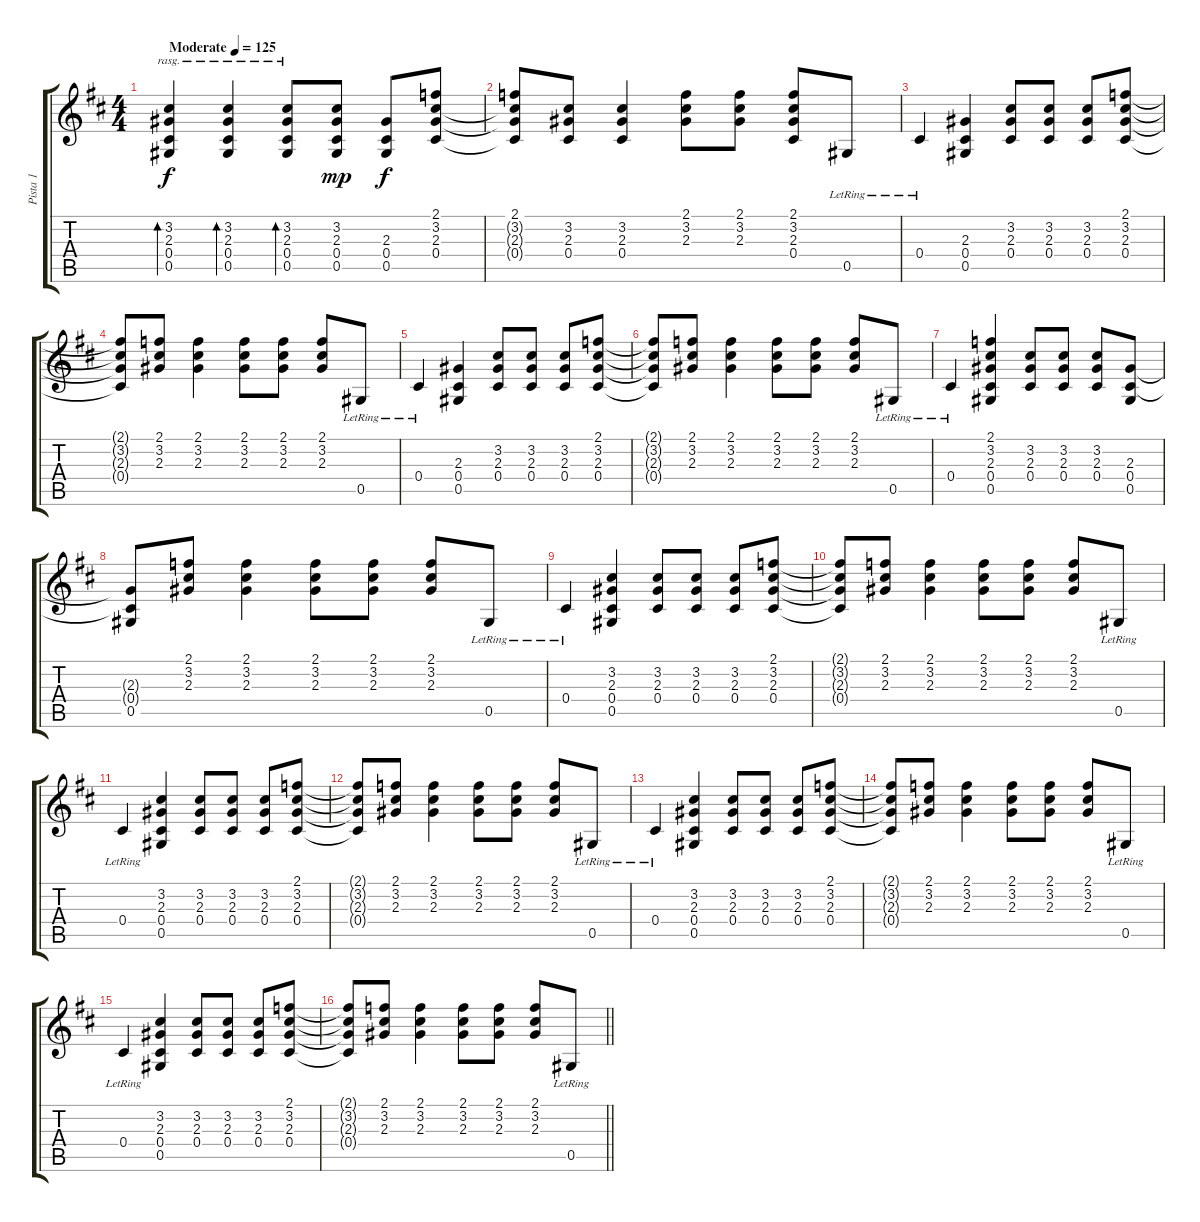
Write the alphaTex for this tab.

\track ("Pista 1" "Pista 1") {instrument acousticguitarsteel}
\staff {score tabs}
\tuning (Eb4 Bb3 Gb3 Db3 Ab2 Eb2) {hide}
\ts (4 4)
\tempo (125 "Moderate")
\clef g2
\ks d
(3.2 2.3 0.4 0.5).4{bd 60 rasg ii dy f instrument acousticguitarsteel} (3.2 2.3 0.4 0.5).4{bd 60 rasg ii} (3.2 2.3 0.4 0.5).8{bd 60 rasg ii} (3.2 2.3 0.4 0.5).8{dy mp} (2.3 0.4 0.5).8{dy f} (2.1 3.2 2.3 0.4).8 |
(2.1 3.2{t} 2.3{t} 0.4{t}).8 (3.2 2.3 0.4).8 (3.2 2.3 0.4).4 (2.1 3.2 2.3).8 (2.1 3.2 2.3).8 (2.1 3.2 2.3 0.4).8 0.5{lr}.8 |
0.4{lr}.4 (2.3 0.4 0.5).4 (3.2 2.3 0.4).8 (3.2 2.3 0.4).8 (3.2 2.3 0.4).8 (2.1 3.2 2.3 0.4).8 |
(2.1{t} 3.2{t} 2.3{t} 0.4{t}).8 (2.1 3.2 2.3).8 (2.1 3.2 2.3).4 (2.1 3.2 2.3).8 (2.1 3.2 2.3).8 (2.1 3.2 2.3).8 0.5{lr}.8 |
0.4{lr}.4 (2.3 0.4 0.5).4 (3.2 2.3 0.4).8 (3.2 2.3 0.4).8 (3.2 2.3 0.4).8 (2.1 3.2 2.3 0.4).8 |
(2.1{t} 3.2{t} 2.3{t} 0.4{t}).8 (2.1 3.2 2.3).8 (2.1 3.2 2.3).4 (2.1 3.2 2.3).8 (2.1 3.2 2.3).8 (2.1 3.2 2.3).8 0.5{lr}.8 |
0.4{lr}.4 (2.1 3.2 2.3 0.4 0.5).4 (3.2 2.3 0.4).8 (3.2 2.3 0.4).8 (3.2 2.3 0.4).8 (2.3 0.4 0.5).8 |
(2.3{t} 0.4{t} 0.5).8 (2.1 3.2 2.3).8 (2.1 3.2 2.3).4 (2.1 3.2 2.3).8 (2.1 3.2 2.3).8 (2.1 3.2 2.3).8 0.5{lr}.8 |
0.4{lr}.4 (3.2 2.3 0.4 0.5).4 (3.2 2.3 0.4).8 (3.2 2.3 0.4).8 (3.2 2.3 0.4).8 (2.1 3.2 2.3 0.4).8 |
(2.1{t} 3.2{t} 2.3{t} 0.4{t}).8 (2.1 3.2 2.3).8 (2.1 3.2 2.3).4 (2.1 3.2 2.3).8 (2.1 3.2 2.3).8 (2.1 3.2 2.3).8 0.5{lr}.8 |
0.4{lr}.4 (3.2 2.3 0.4 0.5).4 (3.2 2.3 0.4).8 (3.2 2.3 0.4).8 (3.2 2.3 0.4).8 (2.1 3.2 2.3 0.4).8 |
(2.1{t} 3.2{t} 2.3{t} 0.4{t}).8 (2.1 3.2 2.3).8 (2.1 3.2 2.3).4 (2.1 3.2 2.3).8 (2.1 3.2 2.3).8 (2.1 3.2 2.3).8 0.5{lr}.8 |
0.4{lr}.4 (3.2 2.3 0.4 0.5).4 (3.2 2.3 0.4).8 (3.2 2.3 0.4).8 (3.2 2.3 0.4).8 (2.1 3.2 2.3 0.4).8 |
(2.1{t} 3.2{t} 2.3{t} 0.4{t}).8 (2.1 3.2 2.3).8 (2.1 3.2 2.3).4 (2.1 3.2 2.3).8 (2.1 3.2 2.3).8 (2.1 3.2 2.3).8 0.5{lr}.8 |
0.4{lr}.4 (3.2 2.3 0.4 0.5).4 (3.2 2.3 0.4).8 (3.2 2.3 0.4).8 (3.2 2.3 0.4).8 (2.1 3.2 2.3 0.4).8 |
\barLineRight lightlight
(2.1{t} 3.2{t} 2.3{t} 0.4{t}).8 (2.1 3.2 2.3).8 (2.1 3.2 2.3).4 (2.1 3.2 2.3).8 (2.1 3.2 2.3).8 (2.1 3.2 2.3).8 0.5{lr}.8
